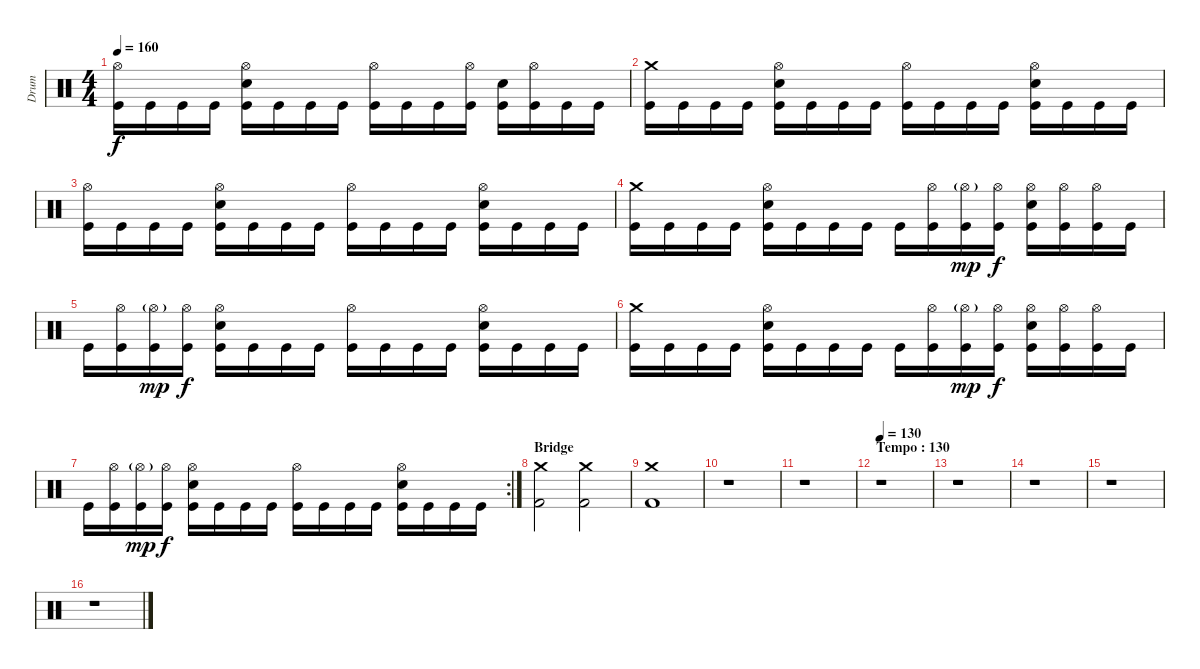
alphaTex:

\track ("Drum" "Drum") {instrument percussion}
\staff {score}
\articulation defaults
\ts (4 4)
\tempo 160
\clef neutral
\ks c
("Hi-Hat (open)" "Kick (hit)").16{dy f} "Kick (hit)".16 "Kick (hit)".16 "Kick (hit)".16 ("Snare (hit) 2" "Hi-Hat (open)" "Kick (hit)").16 "Kick (hit)".16 "Kick (hit)".16 "Kick (hit)".16 ("Hi-Hat (open)" "Kick (hit)").16 "Kick (hit)".16 "Kick (hit)".16 ("Hi-Hat (open)" "Kick (hit)").16 ("Snare (hit) 2" "Kick (hit)").16 ("Hi-Hat (open)" "Kick (hit)").16 "Kick (hit)".16 "Kick (hit)".16 |
("Crash medium (hit)" "Kick (hit)").16 "Kick (hit)".16 "Kick (hit)".16 "Kick (hit)".16 ("Snare (hit) 2" "Hi-Hat (open)" "Kick (hit)").16 "Kick (hit)".16 "Kick (hit)".16 "Kick (hit)".16 ("Hi-Hat (open)" "Kick (hit)").16 "Kick (hit)".16 "Kick (hit)".16 "Kick (hit)".16 ("Snare (hit) 2" "Hi-Hat (open)" "Kick (hit)").16 "Kick (hit)".16 "Kick (hit)".16 "Kick (hit)".16 |
("Hi-Hat (open)" "Kick (hit)").16 "Kick (hit)".16 "Kick (hit)".16 "Kick (hit)".16 ("Snare (hit) 2" "Hi-Hat (open)" "Kick (hit)").16 "Kick (hit)".16 "Kick (hit)".16 "Kick (hit)".16 ("Hi-Hat (open)" "Kick (hit)").16 "Kick (hit)".16 "Kick (hit)".16 "Kick (hit)".16 ("Snare (hit) 2" "Hi-Hat (open)" "Kick (hit)").16 "Kick (hit)".16 "Kick (hit)".16 "Kick (hit)".16 |
("Crash medium (hit)" "Kick (hit)").16 "Kick (hit)".16 "Kick (hit)".16 "Kick (hit)".16 ("Snare (hit) 2" "Hi-Hat (open)" "Kick (hit)").16 "Kick (hit)".16 "Kick (hit)".16 "Kick (hit)".16 "Kick (hit)".16 ("Hi-Hat (open)" "Kick (hit)").16 ("Hi-Hat (open)"{g} "Kick (hit)").16{dy mp} ("Hi-Hat (open)" "Kick (hit)").16{dy f} ("Snare (hit) 2" "Hi-Hat (open)" "Kick (hit)").16 ("Hi-Hat (open)" "Kick (hit)").16 ("Hi-Hat (open)" "Kick (hit)").16 "Kick (hit)".16 |
"Kick (hit)".16 ("Hi-Hat (open)" "Kick (hit)").16 ("Hi-Hat (open)"{g} "Kick (hit)").16{dy mp} ("Hi-Hat (open)" "Kick (hit)").16{dy f} ("Snare (hit) 2" "Hi-Hat (open)" "Kick (hit)").16 "Kick (hit)".16 "Kick (hit)".16 "Kick (hit)".16 ("Hi-Hat (open)" "Kick (hit)").16 "Kick (hit)".16 "Kick (hit)".16 "Kick (hit)".16 ("Snare (hit) 2" "Hi-Hat (open)" "Kick (hit)").16 "Kick (hit)".16 "Kick (hit)".16 "Kick (hit)".16 |
("Crash medium (hit)" "Kick (hit)").16 "Kick (hit)".16 "Kick (hit)".16 "Kick (hit)".16 ("Snare (hit) 2" "Hi-Hat (open)" "Kick (hit)").16 "Kick (hit)".16 "Kick (hit)".16 "Kick (hit)".16 "Kick (hit)".16 ("Hi-Hat (open)" "Kick (hit)").16 ("Hi-Hat (open)"{g} "Kick (hit)").16{dy mp} ("Hi-Hat (open)" "Kick (hit)").16{dy f} ("Snare (hit) 2" "Hi-Hat (open)" "Kick (hit)").16 ("Hi-Hat (open)" "Kick (hit)").16 ("Hi-Hat (open)" "Kick (hit)").16 "Kick (hit)".16 |
\rc 2 "Kick (hit)".16
("Hi-Hat (open)" "Kick (hit)").16 ("Hi-Hat (open)"{g} "Kick (hit)").16{dy mp} ("Hi-Hat (open)" "Kick (hit)").16{dy f} ("Snare (hit) 2" "Hi-Hat (open)" "Kick (hit)").16 "Kick (hit)".16 "Kick (hit)".16 "Kick (hit)".16 ("Hi-Hat (open)" "Kick (hit)").16 "Kick (hit)".16 "Kick (hit)".16 "Kick (hit)".16 ("Snare (hit) 2" "Hi-Hat (open)" "Kick (hit)").16 "Kick (hit)".16 "Kick (hit)".16 "Kick (hit)".16 |
\section ("" "Bridge")
("Crash medium (hit)" "Kick (hit) 2").2 ("Crash medium (hit)" "Kick (hit) 2").2 |
("Crash medium (hit)" "Kick (hit) 2").1 |
r.1 |
r.1 |
\section ("" "Tempo : 130")
\tempo 130
r.1 |
r.1 |
r.1 |
r.1 |
r.1
